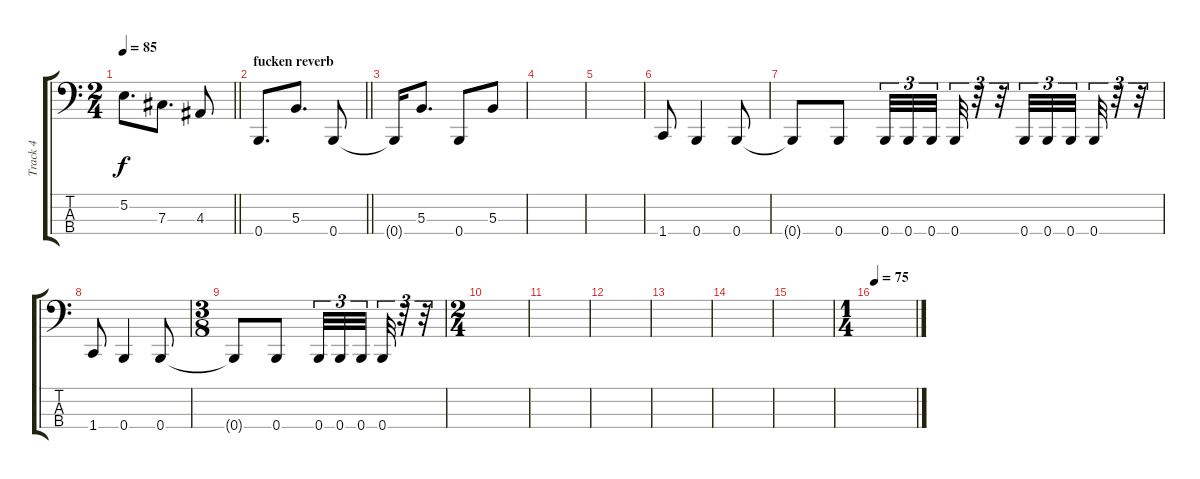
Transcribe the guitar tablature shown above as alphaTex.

\track ("Track 4" "Track 4") {instrument electricbasspick}
\staff {score tabs}
\tuning (E2 B1 Gb1 B0) {hide}
\ts (2 4)
\tempo 85
\clef f4
\barLineRight lightlight
\ks c
5.2.8{d dy f} 7.3.8{d} 4.3.8 |
\section ("" "fucken reverb")
\barLineRight lightlight
0.4.8{d} 5.3.8{d} 0.4.8 |
0.4{t}.16 5.3.8{d} 0.4.8 5.3.8 |
|
|
1.4.8 0.4.4 0.4.8 |
0.4{t}.8 0.4.8 0.4.32{tu (3 2)} 0.4.32{tu (3 2)} 0.4.32{tu (3 2) beam splitsecondary} 0.4.32{tu (3 2)} r.32{tu (3 2)} r.32{tu (3 2)} 0.4.32{tu (3 2)} 0.4.32{tu (3 2)} 0.4.32{tu (3 2) beam splitsecondary} 0.4.32{tu (3 2)} r.32{tu (3 2)} r.32{tu (3 2)} |
1.4.8 0.4.4 0.4.8 |
\ts (3 8)
0.4{t}.8 0.4.8 0.4.32{tu (3 2)} 0.4.32{tu (3 2)} 0.4.32{tu (3 2) beam splitsecondary} 0.4.32{tu (3 2)} r.32{tu (3 2)} r.32{tu (3 2)} |
\ts (2 4)
|
|
|
|
|
|
\ts (1 4)
\tempo 75
